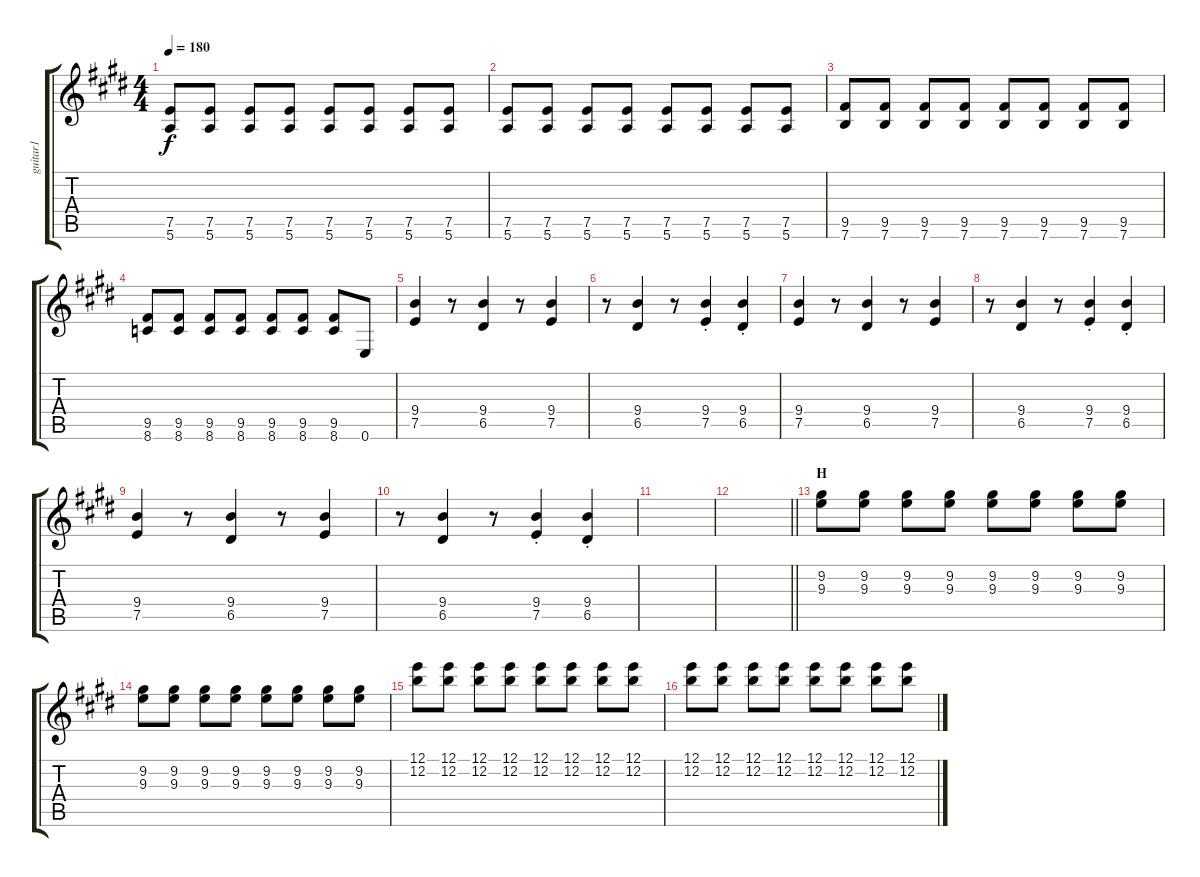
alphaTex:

\track ("guitar1" "guitar1") {instrument distortionguitar}
\staff {score tabs}
\tuning (E4 B3 G3 D3 A2 E2) {hide}
\ts (4 4)
\tempo 180
\clef g2
\ks e
(7.5 5.6).8{dy f} (7.5 5.6).8 (7.5 5.6).8 (7.5 5.6).8 (7.5 5.6).8 (7.5 5.6).8 (7.5 5.6).8 (7.5 5.6).8 |
(7.5 5.6).8 (7.5 5.6).8 (7.5 5.6).8 (7.5 5.6).8 (7.5 5.6).8 (7.5 5.6).8 (7.5 5.6).8 (7.5 5.6).8 |
(9.5 7.6).8 (9.5 7.6).8 (9.5 7.6).8 (9.5 7.6).8 (9.5 7.6).8 (9.5 7.6).8 (9.5 7.6).8 (9.5 7.6).8 |
(9.5 8.6).8 (9.5 8.6).8 (9.5 8.6).8 (9.5 8.6).8 (9.5 8.6).8 (9.5 8.6).8 (9.5 8.6).8 0.6.8 |
(9.4 7.5).4 r.8 (9.4 6.5).4 r.8 (9.4 7.5).4 |
r.8 (9.4 6.5).4 r.8 (9.4{st} 7.5{st}).4 (9.4{st} 6.5{st}).4 |
(9.4 7.5).4 r.8 (9.4 6.5).4 r.8 (9.4 7.5).4 |
r.8 (9.4 6.5).4 r.8 (9.4{st} 7.5{st}).4 (9.4{st} 6.5{st}).4 |
(9.4 7.5).4 r.8 (9.4 6.5).4 r.8 (9.4 7.5).4 |
r.8 (9.4 6.5).4 r.8 (9.4{st} 7.5{st}).4 (9.4{st} 6.5{st}).4 |
|
\barLineRight lightlight
|
\section ("" "H")
(9.2 9.3).8 (9.2 9.3).8 (9.2 9.3).8 (9.2 9.3).8 (9.2 9.3).8 (9.2 9.3).8 (9.2 9.3).8 (9.2 9.3).8 |
(9.2 9.3).8 (9.2 9.3).8 (9.2 9.3).8 (9.2 9.3).8 (9.2 9.3).8 (9.2 9.3).8 (9.2 9.3).8 (9.2 9.3).8 |
(12.1 12.2).8 (12.1 12.2).8 (12.1 12.2).8 (12.1 12.2).8 (12.1 12.2).8 (12.1 12.2).8 (12.1 12.2).8 (12.1 12.2).8 |
(12.1 12.2).8 (12.1 12.2).8 (12.1 12.2).8 (12.1 12.2).8 (12.1 12.2).8 (12.1 12.2).8 (12.1 12.2).8 (12.1 12.2).8
